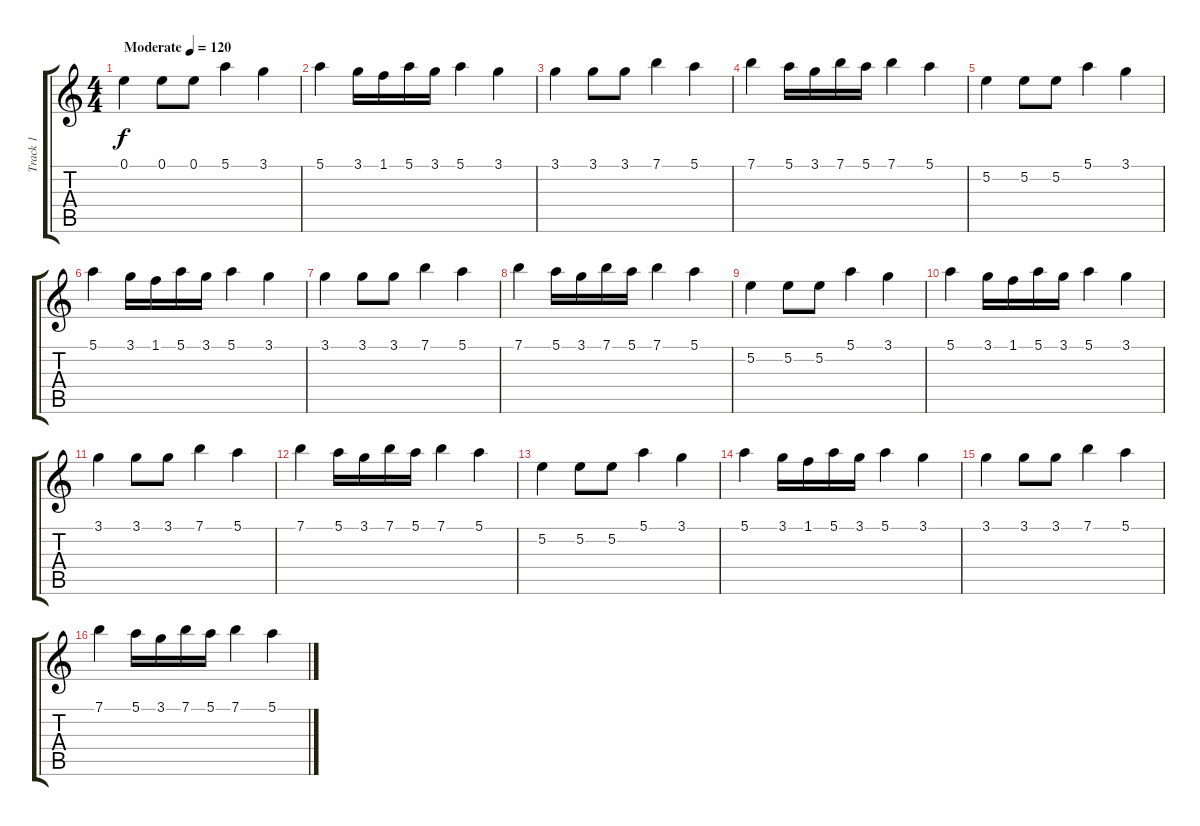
\track ("Track 1" "Track 1") {instrument electricguitarmuted}
\staff {score tabs}
\tuning (E4 B3 G3 D3 A2 E2) {hide}
\ts (4 4)
\tempo (120 "Moderate")
\clef g2
\ks c
0.1.4{dy f instrument electricguitarmuted} 0.1.8 0.1.8 5.1.4 3.1.4 |
5.1.4 3.1.16 1.1.16 5.1.16 3.1.16 5.1.4 3.1.4 |
3.1.4 3.1.8 3.1.8 7.1.4 5.1.4 |
7.1.4 5.1.16 3.1.16 7.1.16 5.1.16 7.1.4 5.1.4 |
5.2.4 5.2.8 5.2.8 5.1.4 3.1.4 |
5.1.4 3.1.16 1.1.16 5.1.16 3.1.16 5.1.4 3.1.4 |
3.1.4 3.1.8 3.1.8 7.1.4 5.1.4 |
7.1.4 5.1.16 3.1.16 7.1.16 5.1.16 7.1.4 5.1.4 |
5.2.4 5.2.8 5.2.8 5.1.4 3.1.4 |
5.1.4 3.1.16 1.1.16 5.1.16 3.1.16 5.1.4 3.1.4 |
3.1.4 3.1.8 3.1.8 7.1.4 5.1.4 |
7.1.4 5.1.16 3.1.16 7.1.16 5.1.16 7.1.4 5.1.4 |
5.2.4 5.2.8 5.2.8 5.1.4 3.1.4 |
5.1.4 3.1.16 1.1.16 5.1.16 3.1.16 5.1.4 3.1.4 |
3.1.4 3.1.8 3.1.8 7.1.4 5.1.4 |
7.1.4 5.1.16 3.1.16 7.1.16 5.1.16 7.1.4 5.1.4
